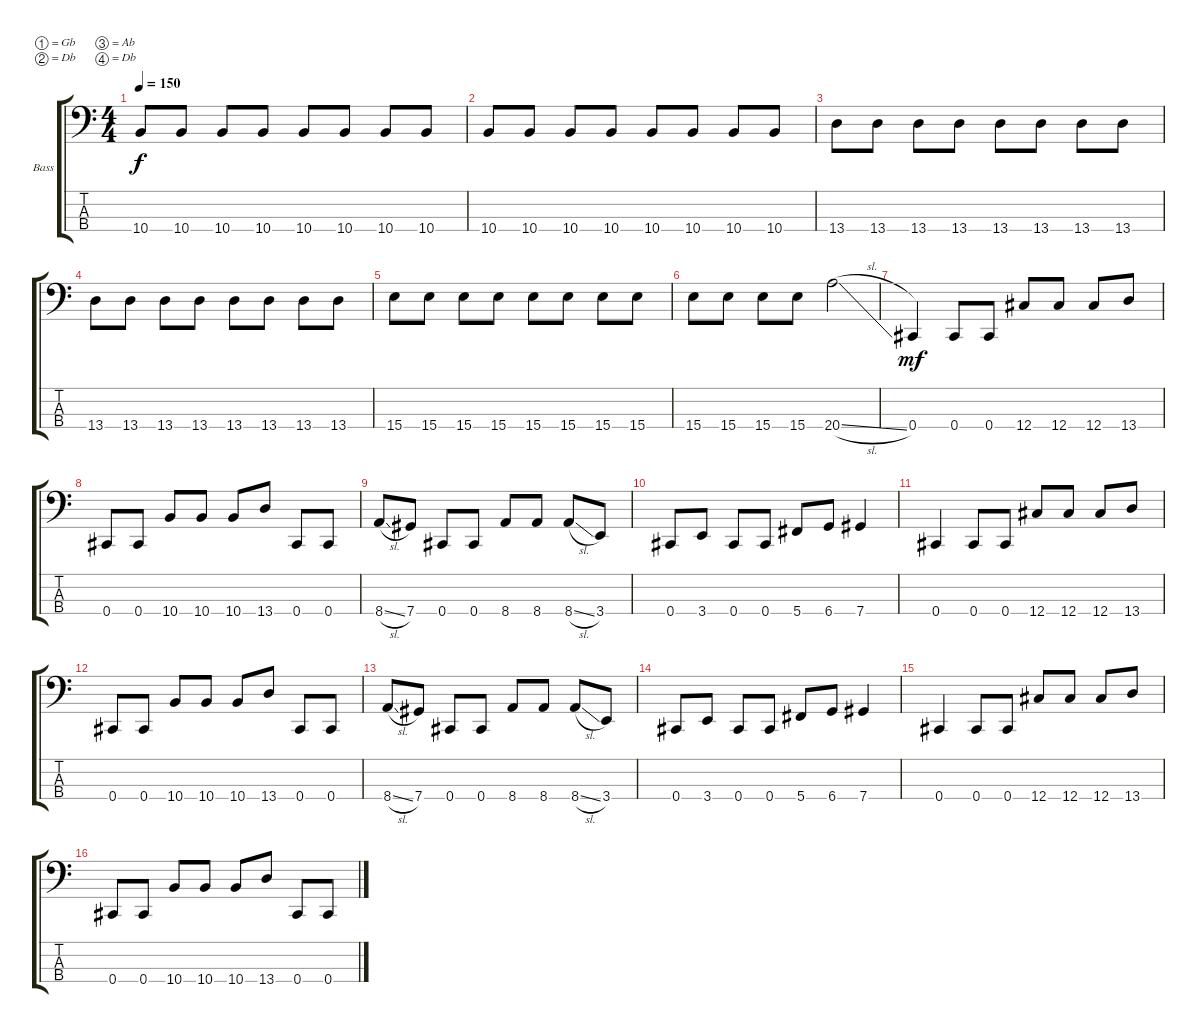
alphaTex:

\bracketExtendMode groupsimilarinstruments
\firstSystemTrackNameOrientation horizontal
\otherSystemsTrackNameOrientation horizontal
\track ("Kristian" "Bass") {instrument electricbassfinger}
\staff {score tabs}
\tuning (Gb2 Db2 Ab1 Db1)
\ts (4 4)
\tempo 150
\clef f4
\ks c
10.4.8{dy f} 10.4.8 10.4.8 10.4.8 10.4.8 10.4.8 10.4.8 10.4.8 |
10.4.8 10.4.8 10.4.8 10.4.8 10.4.8 10.4.8 10.4.8 10.4.8 |
13.4.8 13.4.8 13.4.8 13.4.8 13.4.8 13.4.8 13.4.8 13.4.8 |
13.4.8 13.4.8 13.4.8 13.4.8 13.4.8 13.4.8 13.4.8 13.4.8 |
15.4.8 15.4.8 15.4.8 15.4.8 15.4.8 15.4.8 15.4.8 15.4.8 |
15.4.8 15.4.8 15.4.8 15.4.8 20.4{sl}.2 |
0.4.4{dy mf} 0.4.8 0.4.8 12.4.8 12.4.8 12.4.8 13.4.8 |
0.4.8 0.4.8 10.4.8 10.4.8 10.4.8 13.4.8 0.4.8 0.4.8 |
8.4{sl}.8 7.4.8 0.4.8 0.4.8 8.4.8 8.4.8 8.4{sl}.8 3.4.8 |
0.4.8 3.4.8 0.4.8 0.4.8 5.4.8 6.4.8 7.4.4 |
0.4.4 0.4.8 0.4.8 12.4.8 12.4.8 12.4.8 13.4.8 |
0.4.8 0.4.8 10.4.8 10.4.8 10.4.8 13.4.8 0.4.8 0.4.8 |
8.4{sl}.8 7.4.8 0.4.8 0.4.8 8.4.8 8.4.8 8.4{sl}.8 3.4.8 |
0.4.8 3.4.8 0.4.8 0.4.8 5.4.8 6.4.8 7.4.4 |
0.4.4 0.4.8 0.4.8 12.4.8 12.4.8 12.4.8 13.4.8 |
0.4.8 0.4.8 10.4.8 10.4.8 10.4.8 13.4.8 0.4.8 0.4.8
